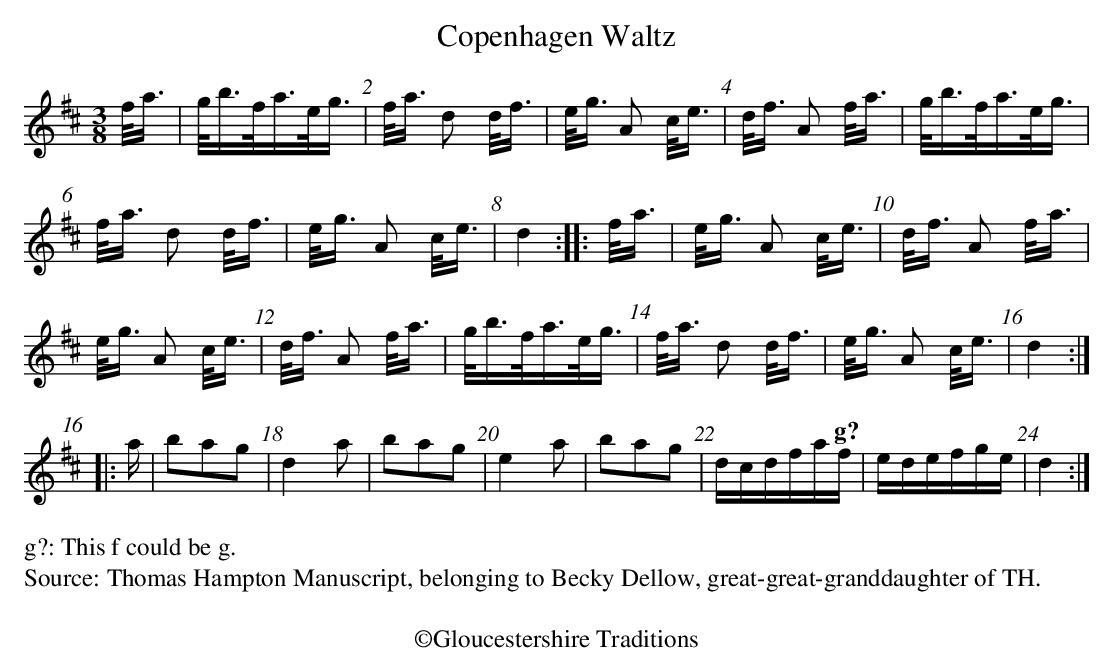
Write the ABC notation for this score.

X:1
T:Copenhagen Waltz
M:3/8
L:1/16
K:D
f<a| g<bf<ae<g | f<a d2 d<f | e<g A2 c<e | d<f A2 f<a | \
g<bf<ae<g |
f<a d2 d<f | e<g A2 c<e | d4::\
f<a|e<g A2 c<e | d<f A2 f<a |
 e<g A2 c<e | d<f A2 f<a | g<bf<ae<g |\
f<a d2 d<f | e<g A2 c<e | d4:|
|:a|\
 b2a2g2 | d4 a2 | b2a2g2 |  e4a2 | b2a2g2 | \
dcdfa"^g?"f | edefge | d4:|
